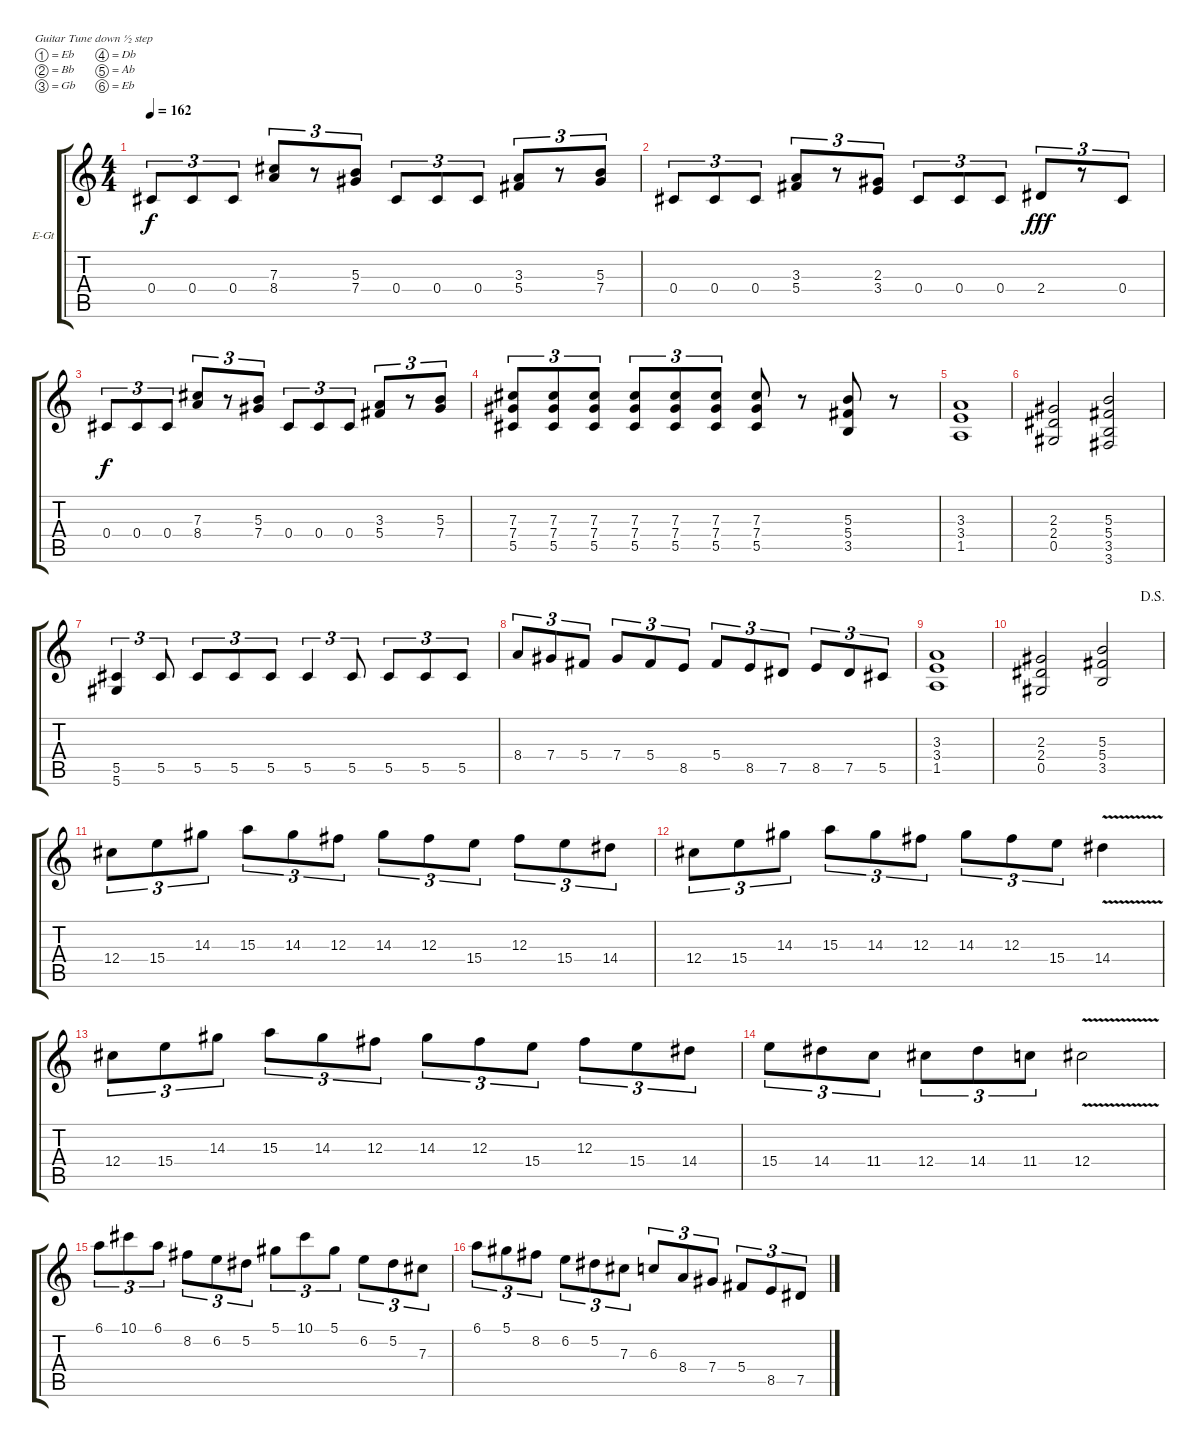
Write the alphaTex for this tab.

\bracketExtendMode groupsimilarinstruments
\firstSystemTrackNameOrientation horizontal
\otherSystemsTrackNameOrientation horizontal
\track ("Lead stick" "E-Gt") {instrument overdrivenguitar}
\staff {score tabs}
\tuning (Eb4 Bb3 Gb3 Db3 Ab2 Eb2)
\ts (4 4)
\tempo 162
\clef g2
\ks c
0.4.8{tu (3 2) dy f} 0.4.8{tu (3 2)} 0.4.8{tu (3 2)} (7.3 8.4).8{tu (3 2)} r.8{tu (3 2)} (5.3 7.4).8{tu (3 2)} 0.4.8{tu (3 2)} 0.4.8{tu (3 2)} 0.4.8{tu (3 2)} (3.3 5.4).8{tu (3 2)} r.8{tu (3 2)} (5.3 7.4).8{tu (3 2)} |
0.4.8{tu (3 2)} 0.4.8{tu (3 2)} 0.4.8{tu (3 2)} (3.3 5.4).8{tu (3 2)} r.8{tu (3 2)} (2.3 3.4).8{tu (3 2)} 0.4.8{tu (3 2)} 0.4.8{tu (3 2)} 0.4.8{tu (3 2)} 2.4.8{tu (3 2) dy fff} r.8{tu (3 2)} 0.4.8{tu (3 2)} |
0.4.8{tu (3 2) dy f} 0.4.8{tu (3 2)} 0.4.8{tu (3 2)} (7.3 8.4).8{tu (3 2)} r.8{tu (3 2)} (5.3 7.4).8{tu (3 2)} 0.4.8{tu (3 2)} 0.4.8{tu (3 2)} 0.4.8{tu (3 2)} (3.3 5.4).8{tu (3 2)} r.8{tu (3 2)} (5.3 7.4).8{tu (3 2)} |
(7.3 7.4 5.5).8{tu (3 2)} (7.3 7.4 5.5).8{tu (3 2)} (7.3 7.4 5.5).8{tu (3 2)} (7.3 7.4 5.5).8{tu (3 2)} (7.3 7.4 5.5).8{tu (3 2)} (7.3 7.4 5.5).8{tu (3 2)} (7.3 7.4 5.5).8 r.8 (5.3 5.4 3.5).8 r.8 |
(3.3 3.4 1.5).1 |
(2.3 2.4 0.5).2 (5.3 5.4 3.5 3.6).2 |
(5.5 5.6).4{tu (3 2)} 5.5.8{tu (3 2)} 5.5.8{tu (3 2)} 5.5.8{tu (3 2)} 5.5.8{tu (3 2)} 5.5.4{tu (3 2)} 5.5.8{tu (3 2)} 5.5.8{tu (3 2)} 5.5.8{tu (3 2)} 5.5.8{tu (3 2)} |
8.4.8{tu (3 2)} 7.4.8{tu (3 2)} 5.4.8{tu (3 2)} 7.4.8{tu (3 2)} 5.4.8{tu (3 2)} 8.5.8{tu (3 2)} 5.4.8{tu (3 2)} 8.5.8{tu (3 2)} 7.5.8{tu (3 2)} 8.5.8{tu (3 2)} 7.5.8{tu (3 2)} 5.5.8{tu (3 2)} |
(3.3 3.4 1.5).1 |
\jump dalsegno
(2.3 2.4 0.5).2 (5.3 5.4 3.5).2 |
12.4.8{tu (3 2)} 15.4.8{tu (3 2)} 14.3.8{tu (3 2)} 15.3.8{tu (3 2)} 14.3.8{tu (3 2)} 12.3.8{tu (3 2)} 14.3.8{tu (3 2)} 12.3.8{tu (3 2)} 15.4.8{tu (3 2)} 12.3.8{tu (3 2)} 15.4.8{tu (3 2)} 14.4.8{tu (3 2)} |
12.4.8{tu (3 2)} 15.4.8{tu (3 2)} 14.3.8{tu (3 2)} 15.3.8{tu (3 2)} 14.3.8{tu (3 2)} 12.3.8{tu (3 2)} 14.3.8{tu (3 2)} 12.3.8{tu (3 2)} 15.4.8{tu (3 2)} 14.4{v}.4 |
12.4.8{tu (3 2)} 15.4.8{tu (3 2)} 14.3.8{tu (3 2)} 15.3.8{tu (3 2)} 14.3.8{tu (3 2)} 12.3.8{tu (3 2)} 14.3.8{tu (3 2)} 12.3.8{tu (3 2)} 15.4.8{tu (3 2)} 12.3.8{tu (3 2)} 15.4.8{tu (3 2)} 14.4.8{tu (3 2)} |
15.4.8{tu (3 2)} 14.4.8{tu (3 2)} 11.4.8{tu (3 2)} 12.4.8{tu (3 2)} 14.4.8{tu (3 2)} 11.4.8{tu (3 2)} 12.4{v}.2 |
6.1.8{tu (3 2)} 10.1.8{tu (3 2)} 6.1.8{tu (3 2)} 8.2.8{tu (3 2)} 6.2.8{tu (3 2)} 5.2.8{tu (3 2)} 5.1.8{tu (3 2)} 10.1.8{tu (3 2)} 5.1.8{tu (3 2)} 6.2.8{tu (3 2)} 5.2.8{tu (3 2)} 7.3.8{tu (3 2)} |
6.1.8{tu (3 2)} 5.1.8{tu (3 2)} 8.2.8{tu (3 2)} 6.2.8{tu (3 2)} 5.2.8{tu (3 2)} 7.3.8{tu (3 2)} 6.3.8{tu (3 2)} 8.4.8{tu (3 2)} 7.4.8{tu (3 2)} 5.4.8{tu (3 2)} 8.5.8{tu (3 2)} 7.5.8{tu (3 2)}
